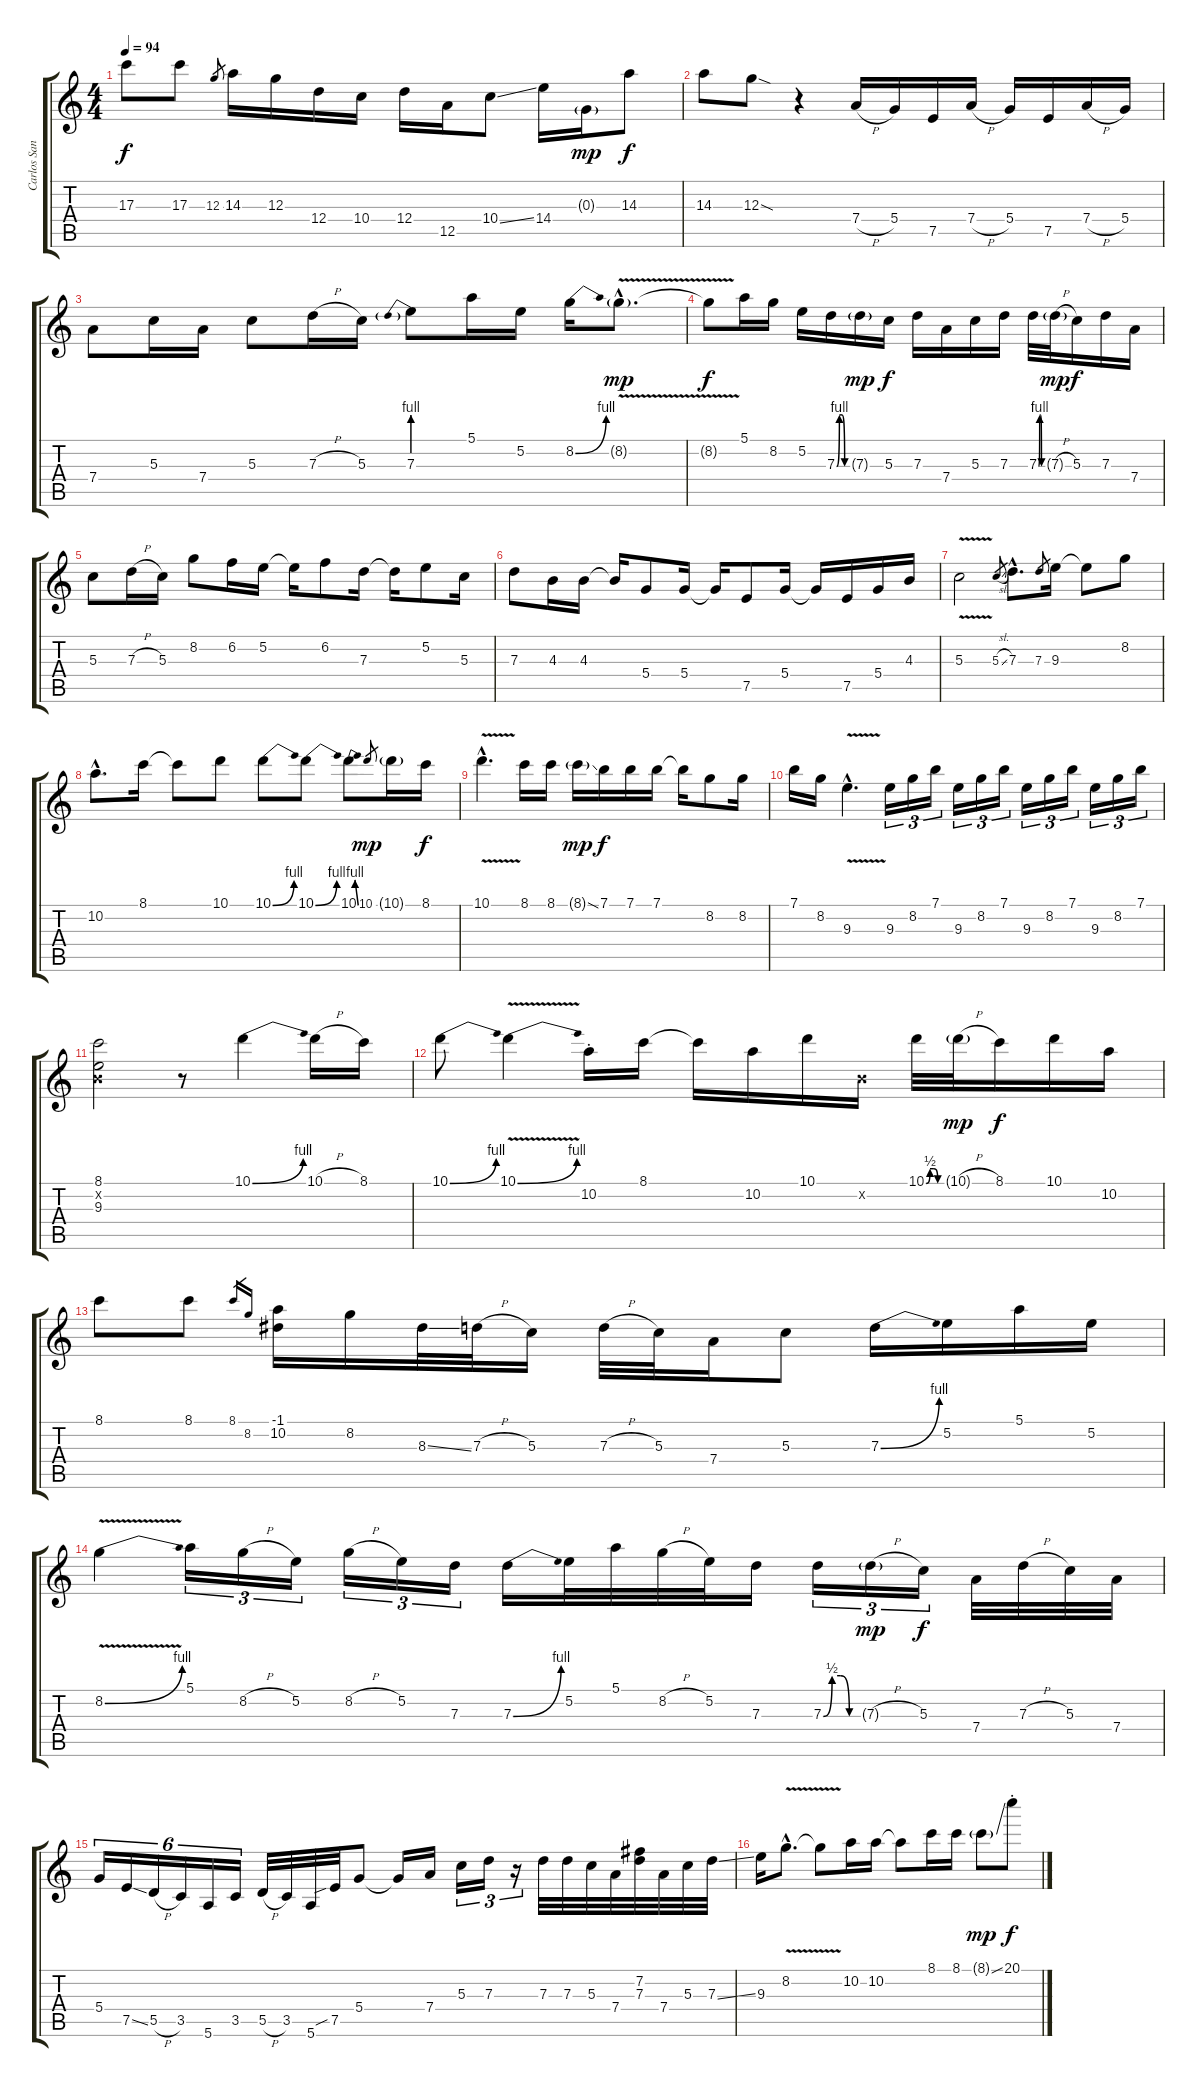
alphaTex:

\track ("Carlos Santana" "Carlos San") {instrument overdrivenguitar}
\staff {score tabs}
\tuning (E4 B3 G3 D3 A2 E2) {hide}
\ts (4 4)
\tempo 94
\clef g2
\ks c
17.3.8{dy f} 17.3.8 12.3.8{gr} 14.3.16 12.3.16 12.4.16 10.4.16 12.4.16 12.5.16 10.4{ss}.8 14.4.16 0.3{g}.16{dy mp} 14.3.8{dy f} |
14.3.8 12.3{sod}.8 r.4 7.4{h}.16 5.4.16 7.5.16 7.4{h}.16 5.4.16 7.5.16 7.4{h}.16 5.4.16 |
7.4.8 5.3.16 7.4.16 5.3.8 7.3{h}.16 5.3.16 7.3{be (prebend 0 4 60 4)}.8 5.1.16 5.2.16 8.2{be (bend 0 0 60 4)}.16 8.2{v g hac}.8{d dy mp} |
8.2{t}.8{dy f} 5.1.16 8.2.16 5.2.16 7.3{be (custom 0 0 15 4 30 4 45 0 60 0)}.16 7.3{g}.16{dy mp} 5.3.16{dy f} 7.3.16 7.4.16 5.3.16 7.3.16 7.3{be (custom 0 0 15 4 30 4 45 0 60 0)}.32 7.3{h g}.32{dy mp} 5.3.16{dy f} 7.3.16 7.4.16 |
5.3.8 7.3{h}.16 5.3.16 8.2.8 6.2.16 5.2.16 5.2{t}.16 6.2.8 7.3.16 7.3{t}.16 5.2.8 5.3.16 |
7.3.8 4.3.16 4.3.16 4.3{t}.16 5.4.8 5.4.16 5.4{t}.16 7.5.8 5.4.16 5.4{t}.16 7.5.16 5.4.16 4.3.16 |
5.3{v}.2 5.3{sl}.8{gr} 7.3{hac}.8{d} 7.3.8{gr} 9.3.16 9.3{t}.8 8.2.8 |
10.2{hac}.8{d} 8.1.16 8.1{t}.8 10.1.8 10.1{be (bend 0 0 60 4)}.8 10.1{be (bend 0 0 60 4)}.8 10.1{be (bend 0 0 60 4)}.8 10.1.8{gr dy mp} 10.1{g}.16 8.1.16{dy f} |
10.1{v hac}.4{d} 8.1.16 8.1.16 8.1{ss g}.16{dy mp} 7.1.16{dy f} 7.1.16 7.1.16 7.1{t}.16 8.2.8 8.2.16 |
7.1.16 8.2.16 9.3{v hac}.4{d} 9.3.16{tu (3 2)} 8.2.16{tu (3 2)} 7.1.16{tu (3 2)} 9.3.16{tu (3 2)} 8.2.16{tu (3 2)} 7.1.16{tu (3 2)} 9.3.16{tu (3 2)} 8.2.16{tu (3 2)} 7.1.16{tu (3 2)} 9.3.16{tu (3 2)} 8.2.16{tu (3 2)} 7.1.16{tu (3 2)} |
(8.1 0.2{x} 9.3).2 r.8 10.1{be (bend 0 0 60 4)}.4 10.1{h}.16 8.1.16 |
10.1{be (bend 0 0 60 4)}.8 10.1{be (bend 0 0 60 4) v}.4 10.2{st}.16 8.1.16 8.1{t}.16 10.2.16 10.1.16 0.2{x}.16 10.1{be (custom 0 0 15 2 30 2 45 0 60 0)}.32 10.1{h g}.32{dy mp} 8.1.16{dy f} 10.1.16 10.2.16 |
8.1.8 8.1.8 8.1.16{gr} 8.2.16{gr} (-1.1 10.2).16 8.2.16 8.3{ss}.32 7.3{h}.32 5.3.16 7.3{h}.32 5.3.32 7.4.16 5.3.8 7.3{be (bend 0 0 60 4)}.16 5.2.16 5.1.16 5.2.16 |
8.2{be (bend 0 0 60 4) v}.4 5.1.16{tu (3 2)} 8.2{h}.16{tu (3 2)} 5.2.16{tu (3 2)} 8.2{h}.16{tu (3 2)} 5.2.16{tu (3 2)} 7.3.16{tu (3 2)} 7.3{be (bend 0 0 60 4)}.16 5.2.32 5.1.32 8.2{h}.32 5.2.32 7.3.16 7.3{be (custom 0 0 15 2 30 2 45 0 60 0)}.16{tu (3 2)} 7.3{h g}.16{tu (3 2) dy mp} 5.3.16{tu (3 2) dy f} 7.4.32 7.3{h}.32 5.3.32 7.4.32 |
5.4.16{tu (6 4)} 7.5{ss}.16{tu (6 4)} 5.5{h}.16{tu (6 4)} 3.5.16{tu (6 4)} 5.6.16{tu (6 4)} 3.5.16{tu (6 4)} 5.5{h}.32 3.5.32 5.6.32 7.5{sib}.32 5.4.8 5.4{t}.16 7.4.16 5.3.16{tu (3 2)} 7.3.16{tu (3 2)} r.16{tu (3 2)} 7.3.32 7.3.32 5.3.32 7.4.32 (7.2 7.3).32 7.4.32 5.3.32 7.3{ss}.32 |
9.3.16 8.2{v hac}.8{d} 8.2{t}.8 10.2.16 10.2.16 10.2{t}.8 8.1.16 8.1.16 8.1{ss g}.8{dy mp} 20.1{st}.8{dy f}
